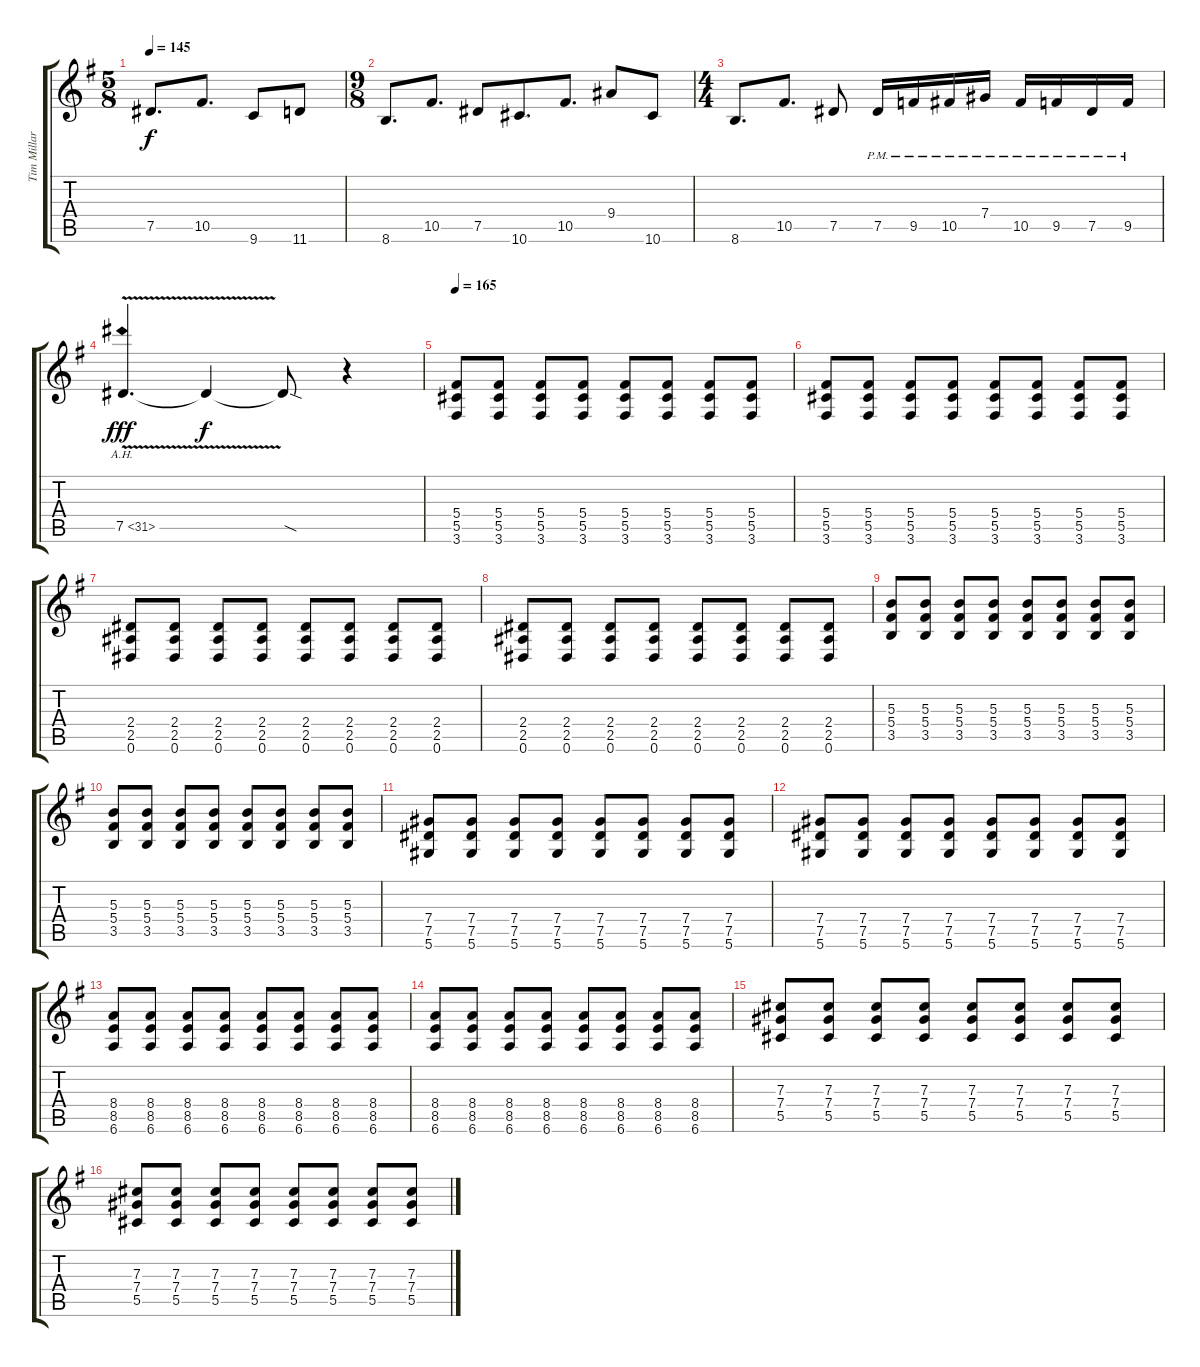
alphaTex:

\track ("Tim Millar" "Tim Millar") {instrument distortionguitar}
\staff {score tabs}
\tuning (Eb4 Bb3 Gb3 Db3 Ab2 Eb2) {hide}
\ts (5 8)
\tempo 145
\clef g2
\ks g
7.5.8{d dy f} 10.5.8{d} 9.6.8 11.6.8 |
\ts (9 8)
8.6.8{d} 10.5.8{d} 7.5.8 10.6.8{d} 10.5.8{d} 9.4.8 10.6.8 |
\ts (4 4)
8.6.8{d} 10.5.8{d} 7.5.8 7.5{pm}.16 9.5{pm}.16 10.5{pm}.16 7.4{pm}.16 10.5{pm}.16 9.5{pm}.16 7.5{pm}.16 9.5{pm}.16 |
7.5{ah 24 v}.4{d dy fff} 7.5{t}.4{dy f} 7.5{sod t}.8 r.4 |
\tempo 165
(5.4 5.5 3.6).8 (5.4 5.5 3.6).8 (5.4 5.5 3.6).8 (5.4 5.5 3.6).8 (5.4 5.5 3.6).8 (5.4 5.5 3.6).8 (5.4 5.5 3.6).8 (5.4 5.5 3.6).8 |
(5.4 5.5 3.6).8 (5.4 5.5 3.6).8 (5.4 5.5 3.6).8 (5.4 5.5 3.6).8 (5.4 5.5 3.6).8 (5.4 5.5 3.6).8 (5.4 5.5 3.6).8 (5.4 5.5 3.6).8 |
(2.4 2.5 0.6).8 (2.4 2.5 0.6).8 (2.4 2.5 0.6).8 (2.4 2.5 0.6).8 (2.4 2.5 0.6).8 (2.4 2.5 0.6).8 (2.4 2.5 0.6).8 (2.4 2.5 0.6).8 |
(2.4 2.5 0.6).8 (2.4 2.5 0.6).8 (2.4 2.5 0.6).8 (2.4 2.5 0.6).8 (2.4 2.5 0.6).8 (2.4 2.5 0.6).8 (2.4 2.5 0.6).8 (2.4 2.5 0.6).8 |
(5.3 5.4 3.5).8 (5.3 5.4 3.5).8 (5.3 5.4 3.5).8 (5.3 5.4 3.5).8 (5.3 5.4 3.5).8 (5.3 5.4 3.5).8 (5.3 5.4 3.5).8 (5.3 5.4 3.5).8 |
(5.3 5.4 3.5).8 (5.3 5.4 3.5).8 (5.3 5.4 3.5).8 (5.3 5.4 3.5).8 (5.3 5.4 3.5).8 (5.3 5.4 3.5).8 (5.3 5.4 3.5).8 (5.3 5.4 3.5).8 |
(7.4 7.5 5.6).8 (7.4 7.5 5.6).8 (7.4 7.5 5.6).8 (7.4 7.5 5.6).8 (7.4 7.5 5.6).8 (7.4 7.5 5.6).8 (7.4 7.5 5.6).8 (7.4 7.5 5.6).8 |
(7.4 7.5 5.6).8 (7.4 7.5 5.6).8 (7.4 7.5 5.6).8 (7.4 7.5 5.6).8 (7.4 7.5 5.6).8 (7.4 7.5 5.6).8 (7.4 7.5 5.6).8 (7.4 7.5 5.6).8 |
(8.4 8.5 6.6).8 (8.4 8.5 6.6).8 (8.4 8.5 6.6).8 (8.4 8.5 6.6).8 (8.4 8.5 6.6).8 (8.4 8.5 6.6).8 (8.4 8.5 6.6).8 (8.4 8.5 6.6).8 |
(8.4 8.5 6.6).8 (8.4 8.5 6.6).8 (8.4 8.5 6.6).8 (8.4 8.5 6.6).8 (8.4 8.5 6.6).8 (8.4 8.5 6.6).8 (8.4 8.5 6.6).8 (8.4 8.5 6.6).8 |
(7.3 7.4 5.5).8 (7.3 7.4 5.5).8 (7.3 7.4 5.5).8 (7.3 7.4 5.5).8 (7.3 7.4 5.5).8 (7.3 7.4 5.5).8 (7.3 7.4 5.5).8 (7.3 7.4 5.5).8 |
(7.3 7.4 5.5).8 (7.3 7.4 5.5).8 (7.3 7.4 5.5).8 (7.3 7.4 5.5).8 (7.3 7.4 5.5).8 (7.3 7.4 5.5).8 (7.3 7.4 5.5).8 (7.3 7.4 5.5).8
